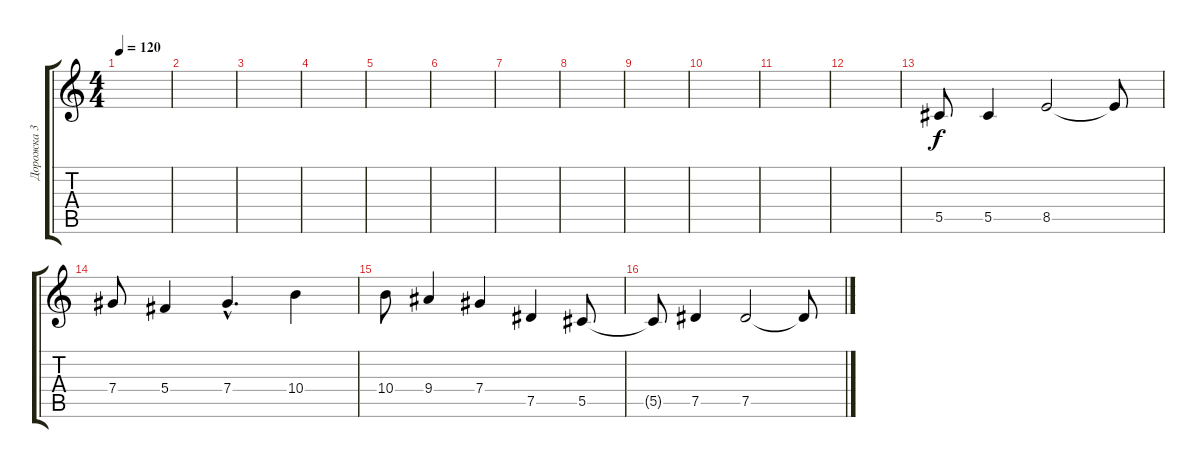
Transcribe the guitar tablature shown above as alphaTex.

\track ("Дорожка 3" "Дорожка 3") {instrument acousticguitarsteel}
\staff {score tabs}
\tuning (Eb4 Bb3 Gb3 Db3 Ab2 Eb2) {hide}
\ts (4 4)
\tempo 120
\clef g2
\ks c
|
|
|
|
|
|
|
|
|
|
|
|
5.5.8 5.5.4 8.5.2 8.5{t}.8 |
7.4.8 5.4.4 7.4{hac}.4{d} 10.4.4 |
10.4.8 9.4.4 7.4.4 7.5.4 5.5.8 |
5.5{t}.8 7.5.4 7.5.2 7.5{t}.8
